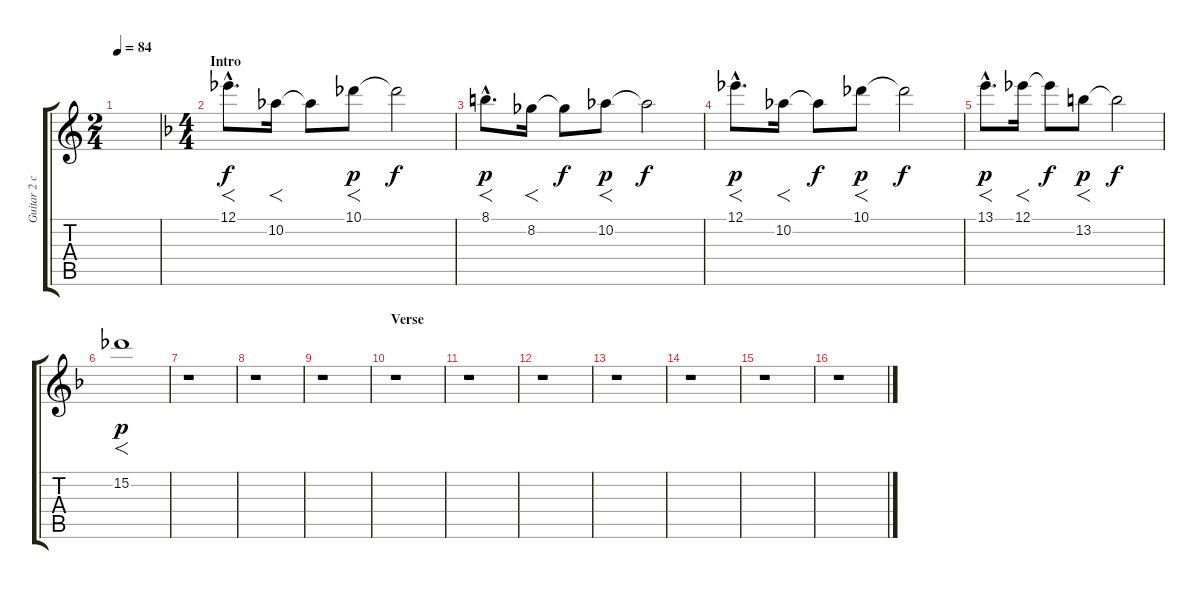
\track ("Guitar 2 clean" "Guitar 2 c") {instrument electricguitarclean}
\staff {score tabs}
\tuning (Eb4 Bb3 Gb3 Db3 Ab2 Eb2) {hide}
\ts (2 4)
\tempo 84
\clef g2
\ks c
|
\ts (4 4)
\section ("" "Intro")
\ks dminor
12.1{hac}.8{f d} 10.2.16{f} 10.2{t}.8{dy f} 10.1.8{f dy p} 10.1{t}.2{dy f} |
8.1{hac}.8{f d dy p} 8.2.16{f} 8.2{t}.8{dy f} 10.2.8{f dy p} 10.2{t}.2{dy f} |
12.1{hac}.8{f d dy p} 10.2.16{f} 10.2{t}.8{dy f} 10.1.8{f dy p} 10.1{t}.2{dy f} |
13.1{hac}.8{f d dy p} 12.1.16{f} 12.1{t}.8{dy f} 13.2.8{f dy p} 13.2{t}.2{dy f} |
15.2.1{f dy p} |
r.1 |
r.1 |
r.1 |
\section ("" "Verse")
r.1 |
r.1 |
r.1 |
r.1 |
r.1 |
r.1 |
r.1
